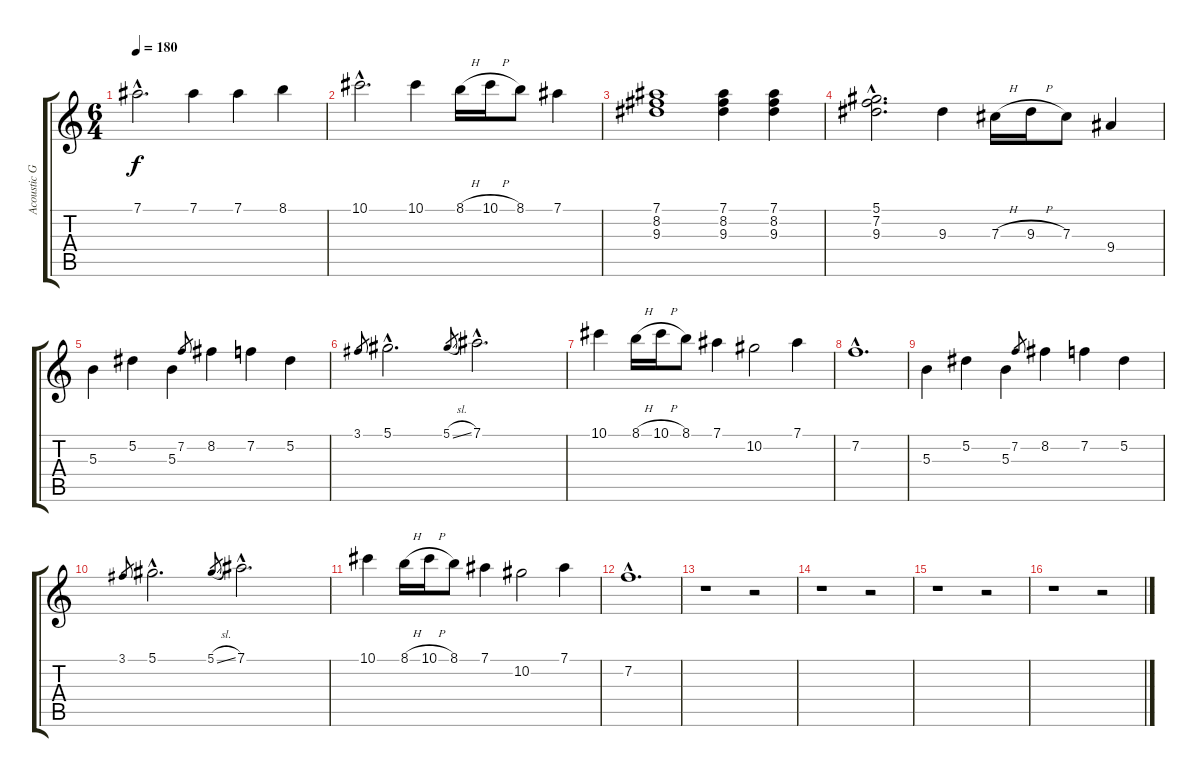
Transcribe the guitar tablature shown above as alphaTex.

\track ("Acoustic Guitar I" "Acoustic G") {instrument acousticguitarsteel}
\staff {score tabs}
\tuning (Eb4 Bb3 Gb3 Db3 Ab2 Eb2) {hide}
\ts (6 4)
\tempo 180
\clef g2
\ks c
7.1{hac}.2{d dy f} 7.1.4 7.1.4 8.1.4 |
10.1{hac}.2{d} 10.1.4 8.1{h}.16 10.1{h}.16 8.1.8 7.1.4 |
(7.1 8.2 9.3).1 (7.1 8.2 9.3).4 (7.1 8.2 9.3).4 |
(5.1{hac} 7.2{hac} 9.3{hac}).2{d} 9.3.4 7.3{h}.16 9.3{h}.16 7.3.8 9.4.4 |
5.3.4 5.2.4 5.3.4 7.2.8{gr} 8.2.4 7.2.4 5.2.4 |
3.1.8{gr} 5.1{hac}.2{d} 5.1{sl}.8{gr} 7.1{hac}.2{d} |
10.1.4 8.1{h}.16 10.1{h}.16 8.1.8 7.1.4 10.2.2 7.1.4 |
7.2{hac}.1{d} |
5.3.4 5.2.4 5.3.4 7.2.8{gr} 8.2.4 7.2.4 5.2.4 |
3.1.8{gr} 5.1{hac}.2{d} 5.1{sl}.8{gr} 7.1{hac}.2{d} |
10.1.4 8.1{h}.16 10.1{h}.16 8.1.8 7.1.4 10.2.2 7.1.4 |
7.2{hac}.1{d} |
r.1 r.2 |
r.1 r.2 |
r.1 r.2 |
r.1 r.2
